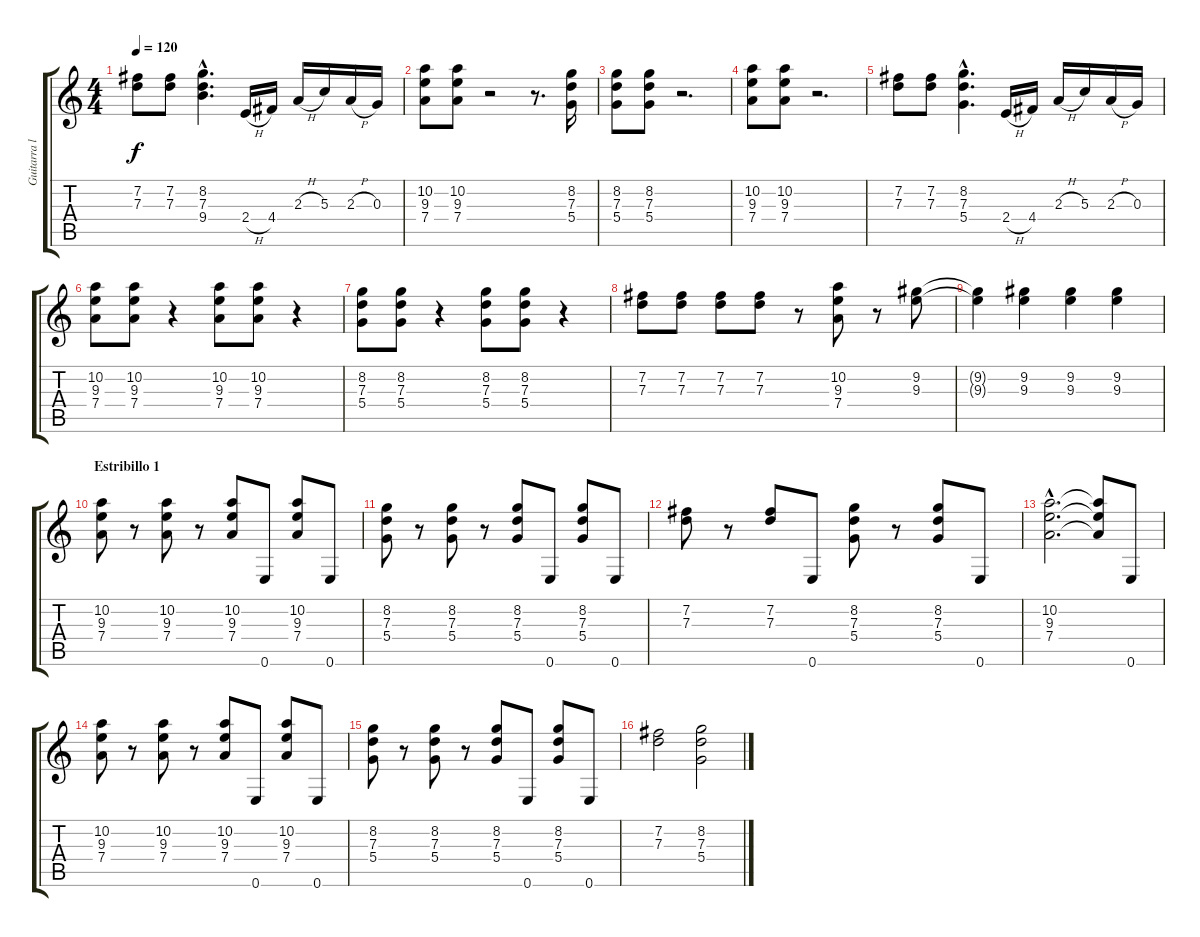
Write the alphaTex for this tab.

\track ("Guitarra líder" "Guitarra l") {instrument distortionguitar}
\staff {score tabs}
\tuning (E4 B3 G3 D3 A2 E2) {hide}
\ts (4 4)
\tempo 120
\clef g2
\ks c
(7.2 7.3).8{dy f} (7.2 7.3).8 (8.2{hac} 7.3{hac} 9.4{hac}).4{d} 2.4{h}.16 4.4.16 2.3{h}.16 5.3.16 2.3{h}.16 0.3.16 |
(10.2 9.3 7.4).8 (10.2 9.3 7.4).8 r.2 r.8{d} (8.2 7.3 5.4).16 |
(8.2 7.3 5.4).8 (8.2 7.3 5.4).8 r.2{d} |
(10.2 9.3 7.4).8 (10.2 9.3 7.4).8 r.2{d} |
(7.2 7.3).8 (7.2 7.3).8 (8.2{hac} 7.3{hac} 5.4{hac}).4{d} 2.4{h}.16 4.4.16 2.3{h}.16 5.3.16 2.3{h}.16 0.3.16 |
(10.2 9.3 7.4).8 (10.2 9.3 7.4).8 r.4 (10.2 9.3 7.4).8 (10.2 9.3 7.4).8 r.4 |
(8.2 7.3 5.4).8 (8.2 7.3 5.4).8 r.4 (8.2 7.3 5.4).8 (8.2 7.3 5.4).8 r.4 |
(7.2 7.3).8 (7.2 7.3).8 (7.2 7.3).8 (7.2 7.3).8 r.8 (10.2 9.3 7.4).8 r.8 (9.2 9.3).8 |
(9.2{t} 9.3{t}).4 (9.2 9.3).4 (9.2 9.3).4 (9.2 9.3).4 |
\section ("" "Estribillo 1")
(10.2 9.3 7.4).8 r.8 (10.2 9.3 7.4).8 r.8 (10.2 9.3 7.4).8 0.6.8 (10.2 9.3 7.4).8 0.6.8 |
(8.2 7.3 5.4).8 r.8 (8.2 7.3 5.4).8 r.8 (8.2 7.3 5.4).8 0.6.8 (8.2 7.3 5.4).8 0.6.8 |
(7.2 7.3).8 r.8 (7.2 7.3).8 0.6.8 (8.2 7.3 5.4).8 r.8 (8.2 7.3 5.4).8 0.6.8 |
(10.2{hac} 9.3{hac} 7.4{hac}).2{d} (10.2{t} 9.3{t} 7.4{t}).8 0.6.8 |
(10.2 9.3 7.4).8 r.8 (10.2 9.3 7.4).8 r.8 (10.2 9.3 7.4).8 0.6.8 (10.2 9.3 7.4).8 0.6.8 |
(8.2 7.3 5.4).8 r.8 (8.2 7.3 5.4).8 r.8 (8.2 7.3 5.4).8 0.6.8 (8.2 7.3 5.4).8 0.6.8 |
(7.2 7.3).2 (8.2 7.3 5.4).2
